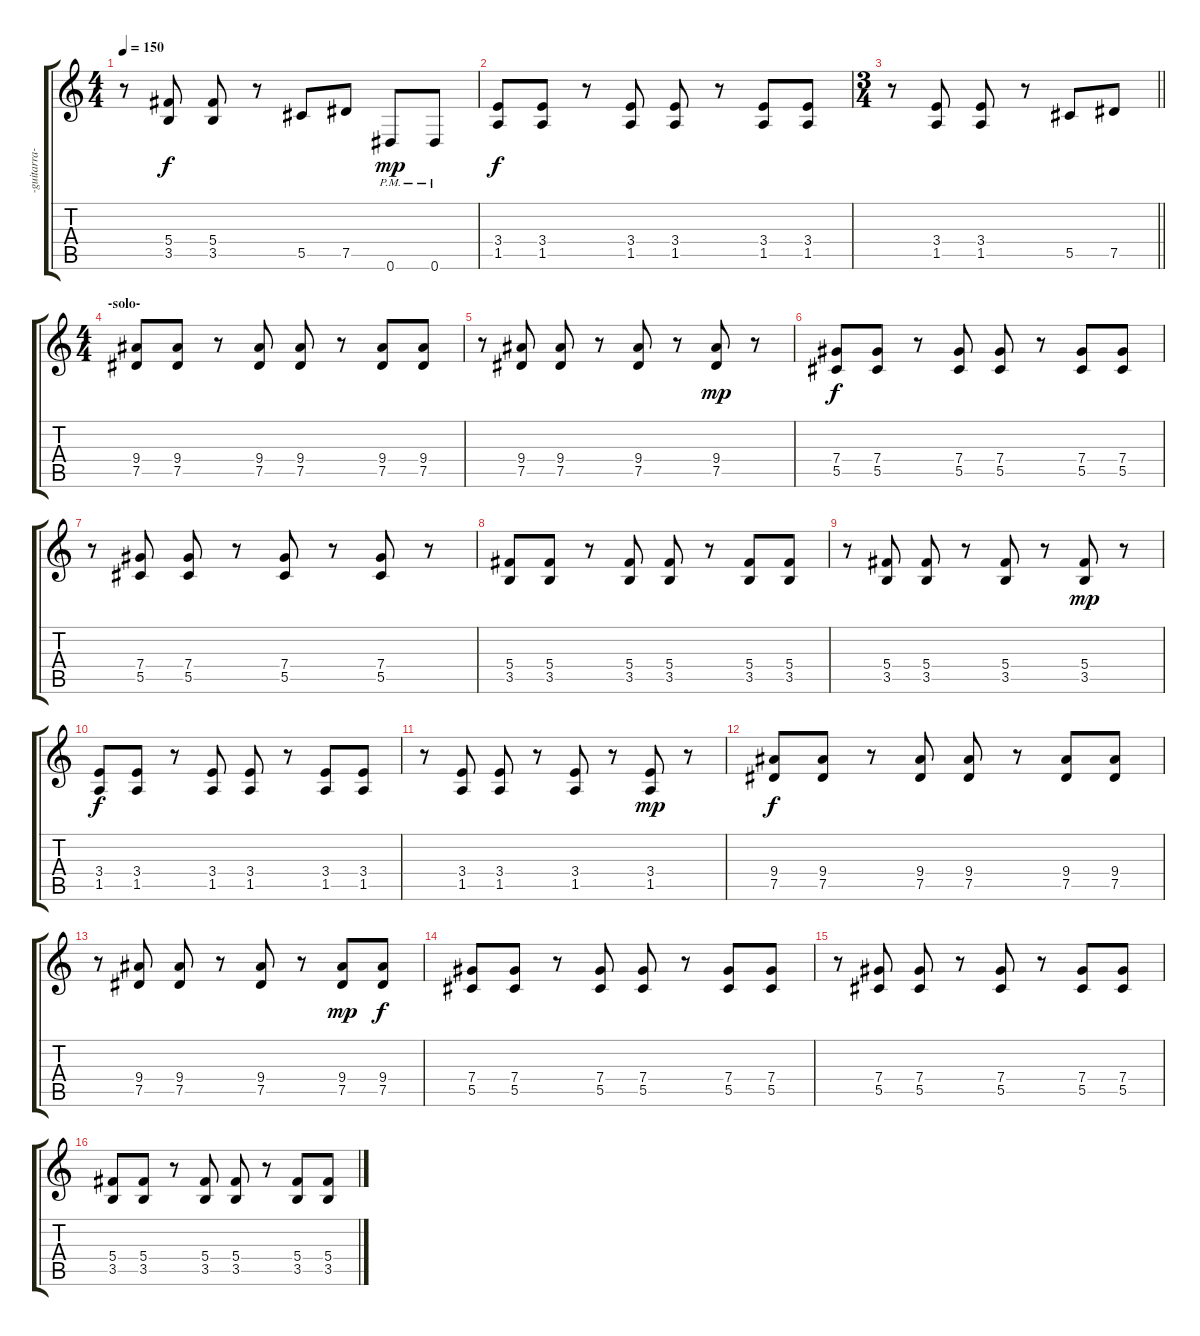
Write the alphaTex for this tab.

\track ("-guitarra-" "-guitarra-") {instrument distortionguitar}
\staff {score tabs}
\tuning (Eb4 Bb3 Gb3 Db3 Ab2 Eb2) {hide}
\ts (4 4)
\tempo 150
\clef g2
\ks c
r.8{dy f} (5.4 3.5).8 (5.4 3.5).8 r.8 5.5.8 7.5.8 0.6{pm}.8{dy mp} 0.6{pm}.8 |
(3.4 1.5).8{dy f} (3.4 1.5).8 r.8 (3.4 1.5).8 (3.4 1.5).8 r.8 (3.4 1.5).8 (3.4 1.5).8 |
\ts (3 4)
\barLineRight lightlight
r.8 (3.4 1.5).8 (3.4 1.5).8 r.8 5.5.8 7.5.8 |
\ts (4 4)
\section ("" "-solo-")
(9.4 7.5).8 (9.4 7.5).8 r.8 (9.4 7.5).8 (9.4 7.5).8 r.8 (9.4 7.5).8 (9.4 7.5).8 |
r.8 (9.4 7.5).8 (9.4 7.5).8 r.8 (9.4 7.5).8 r.8 (9.4 7.5).8{dy mp} r.8 |
(7.4 5.5).8{dy f} (7.4 5.5).8 r.8 (7.4 5.5).8 (7.4 5.5).8 r.8 (7.4 5.5).8 (7.4 5.5).8 |
r.8 (7.4 5.5).8 (7.4 5.5).8 r.8 (7.4 5.5).8 r.8 (7.4 5.5).8 r.8 |
(5.4 3.5).8 (5.4 3.5).8 r.8 (5.4 3.5).8 (5.4 3.5).8 r.8 (5.4 3.5).8 (5.4 3.5).8 |
r.8 (5.4 3.5).8 (5.4 3.5).8 r.8 (5.4 3.5).8 r.8 (5.4 3.5).8{dy mp} r.8 |
(3.4 1.5).8{dy f} (3.4 1.5).8 r.8 (3.4 1.5).8 (3.4 1.5).8 r.8 (3.4 1.5).8 (3.4 1.5).8 |
r.8 (3.4 1.5).8 (3.4 1.5).8 r.8 (3.4 1.5).8 r.8 (3.4 1.5).8{dy mp} r.8 |
(9.4 7.5).8{dy f} (9.4 7.5).8 r.8 (9.4 7.5).8 (9.4 7.5).8 r.8 (9.4 7.5).8 (9.4 7.5).8 |
r.8 (9.4 7.5).8 (9.4 7.5).8 r.8 (9.4 7.5).8 r.8 (9.4 7.5).8{dy mp} (9.4 7.5).8{dy f} |
(7.4 5.5).8 (7.4 5.5).8 r.8 (7.4 5.5).8 (7.4 5.5).8 r.8 (7.4 5.5).8 (7.4 5.5).8 |
r.8 (7.4 5.5).8 (7.4 5.5).8 r.8 (7.4 5.5).8 r.8 (7.4 5.5).8 (7.4 5.5).8 |
(5.4 3.5).8 (5.4 3.5).8 r.8 (5.4 3.5).8 (5.4 3.5).8 r.8 (5.4 3.5).8 (5.4 3.5).8
